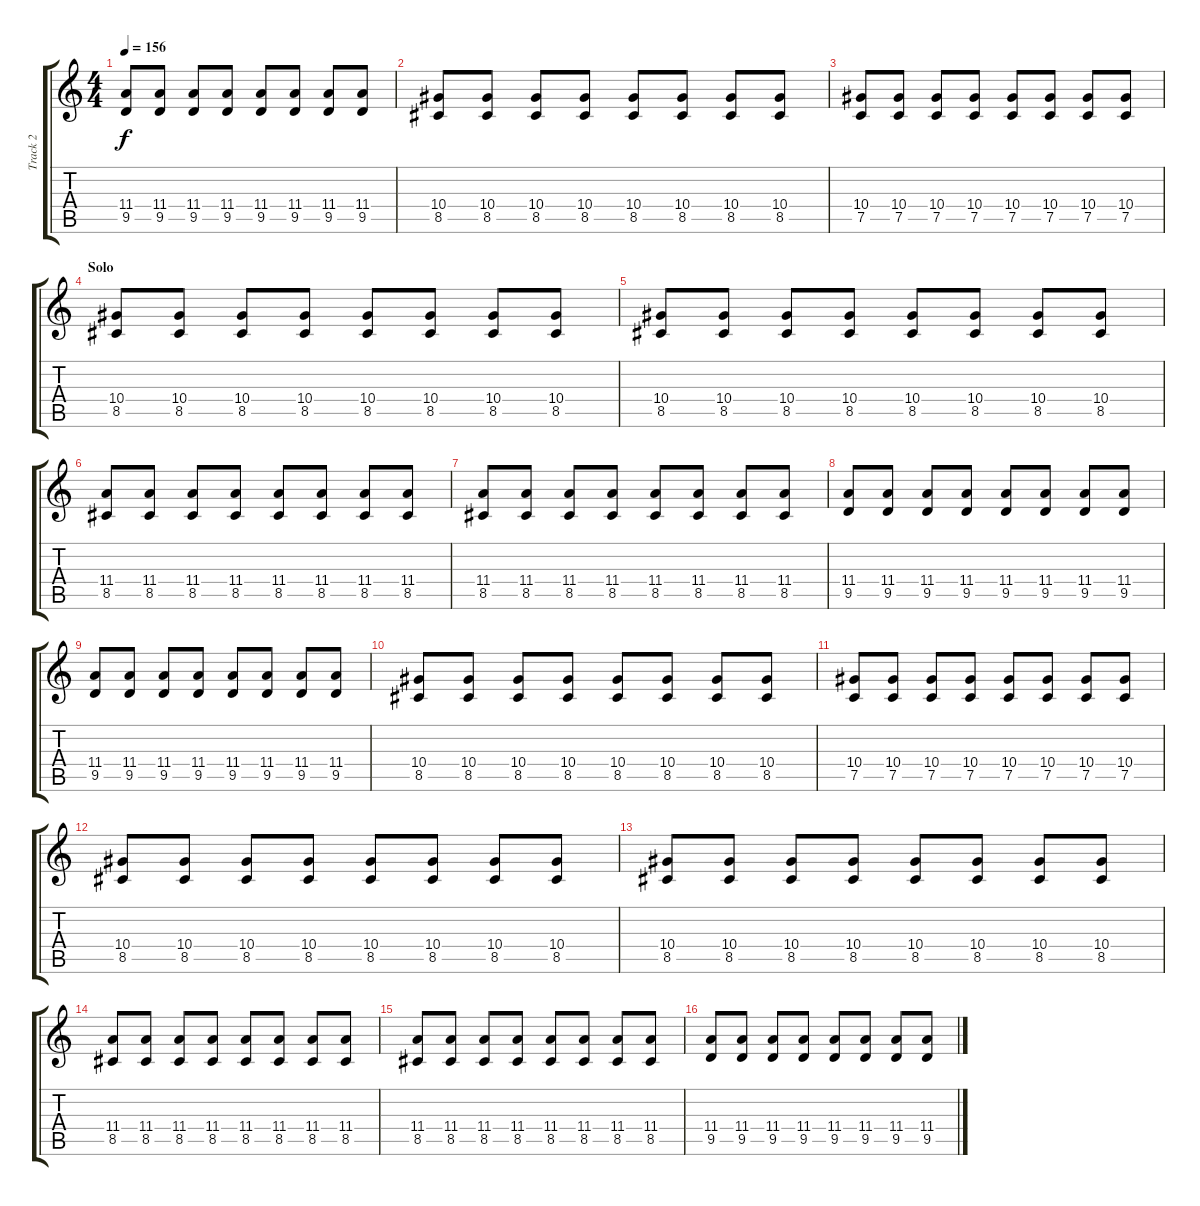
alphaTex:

\track ("Track 2" "Track 2") {instrument distortionguitar}
\staff {score tabs}
\tuning (C4 G3 Eb3 Bb2 F2 C2) {hide}
\ts (4 4)
\tempo 156
\clef g2
\ks c
(11.4 9.5).8{dy f} (11.4 9.5).8 (11.4 9.5).8 (11.4 9.5).8 (11.4 9.5).8 (11.4 9.5).8 (11.4 9.5).8 (11.4 9.5).8 |
(10.4 8.5).8 (10.4 8.5).8 (10.4 8.5).8 (10.4 8.5).8 (10.4 8.5).8 (10.4 8.5).8 (10.4 8.5).8 (10.4 8.5).8 |
(10.4 7.5).8 (10.4 7.5).8 (10.4 7.5).8 (10.4 7.5).8 (10.4 7.5).8 (10.4 7.5).8 (10.4 7.5).8 (10.4 7.5).8 |
\section ("" "Solo")
(10.4 8.5).8 (10.4 8.5).8 (10.4 8.5).8 (10.4 8.5).8 (10.4 8.5).8 (10.4 8.5).8 (10.4 8.5).8 (10.4 8.5).8 |
(10.4 8.5).8 (10.4 8.5).8 (10.4 8.5).8 (10.4 8.5).8 (10.4 8.5).8 (10.4 8.5).8 (10.4 8.5).8 (10.4 8.5).8 |
(11.4 8.5).8 (11.4 8.5).8 (11.4 8.5).8 (11.4 8.5).8 (11.4 8.5).8 (11.4 8.5).8 (11.4 8.5).8 (11.4 8.5).8 |
(11.4 8.5).8 (11.4 8.5).8 (11.4 8.5).8 (11.4 8.5).8 (11.4 8.5).8 (11.4 8.5).8 (11.4 8.5).8 (11.4 8.5).8 |
(11.4 9.5).8 (11.4 9.5).8 (11.4 9.5).8 (11.4 9.5).8 (11.4 9.5).8 (11.4 9.5).8 (11.4 9.5).8 (11.4 9.5).8 |
(11.4 9.5).8 (11.4 9.5).8 (11.4 9.5).8 (11.4 9.5).8 (11.4 9.5).8 (11.4 9.5).8 (11.4 9.5).8 (11.4 9.5).8 |
(10.4 8.5).8 (10.4 8.5).8 (10.4 8.5).8 (10.4 8.5).8 (10.4 8.5).8 (10.4 8.5).8 (10.4 8.5).8 (10.4 8.5).8 |
(10.4 7.5).8 (10.4 7.5).8 (10.4 7.5).8 (10.4 7.5).8 (10.4 7.5).8 (10.4 7.5).8 (10.4 7.5).8 (10.4 7.5).8 |
(10.4 8.5).8 (10.4 8.5).8 (10.4 8.5).8 (10.4 8.5).8 (10.4 8.5).8 (10.4 8.5).8 (10.4 8.5).8 (10.4 8.5).8 |
(10.4 8.5).8 (10.4 8.5).8 (10.4 8.5).8 (10.4 8.5).8 (10.4 8.5).8 (10.4 8.5).8 (10.4 8.5).8 (10.4 8.5).8 |
(11.4 8.5).8 (11.4 8.5).8 (11.4 8.5).8 (11.4 8.5).8 (11.4 8.5).8 (11.4 8.5).8 (11.4 8.5).8 (11.4 8.5).8 |
(11.4 8.5).8 (11.4 8.5).8 (11.4 8.5).8 (11.4 8.5).8 (11.4 8.5).8 (11.4 8.5).8 (11.4 8.5).8 (11.4 8.5).8 |
(11.4 9.5).8 (11.4 9.5).8 (11.4 9.5).8 (11.4 9.5).8 (11.4 9.5).8 (11.4 9.5).8 (11.4 9.5).8 (11.4 9.5).8
